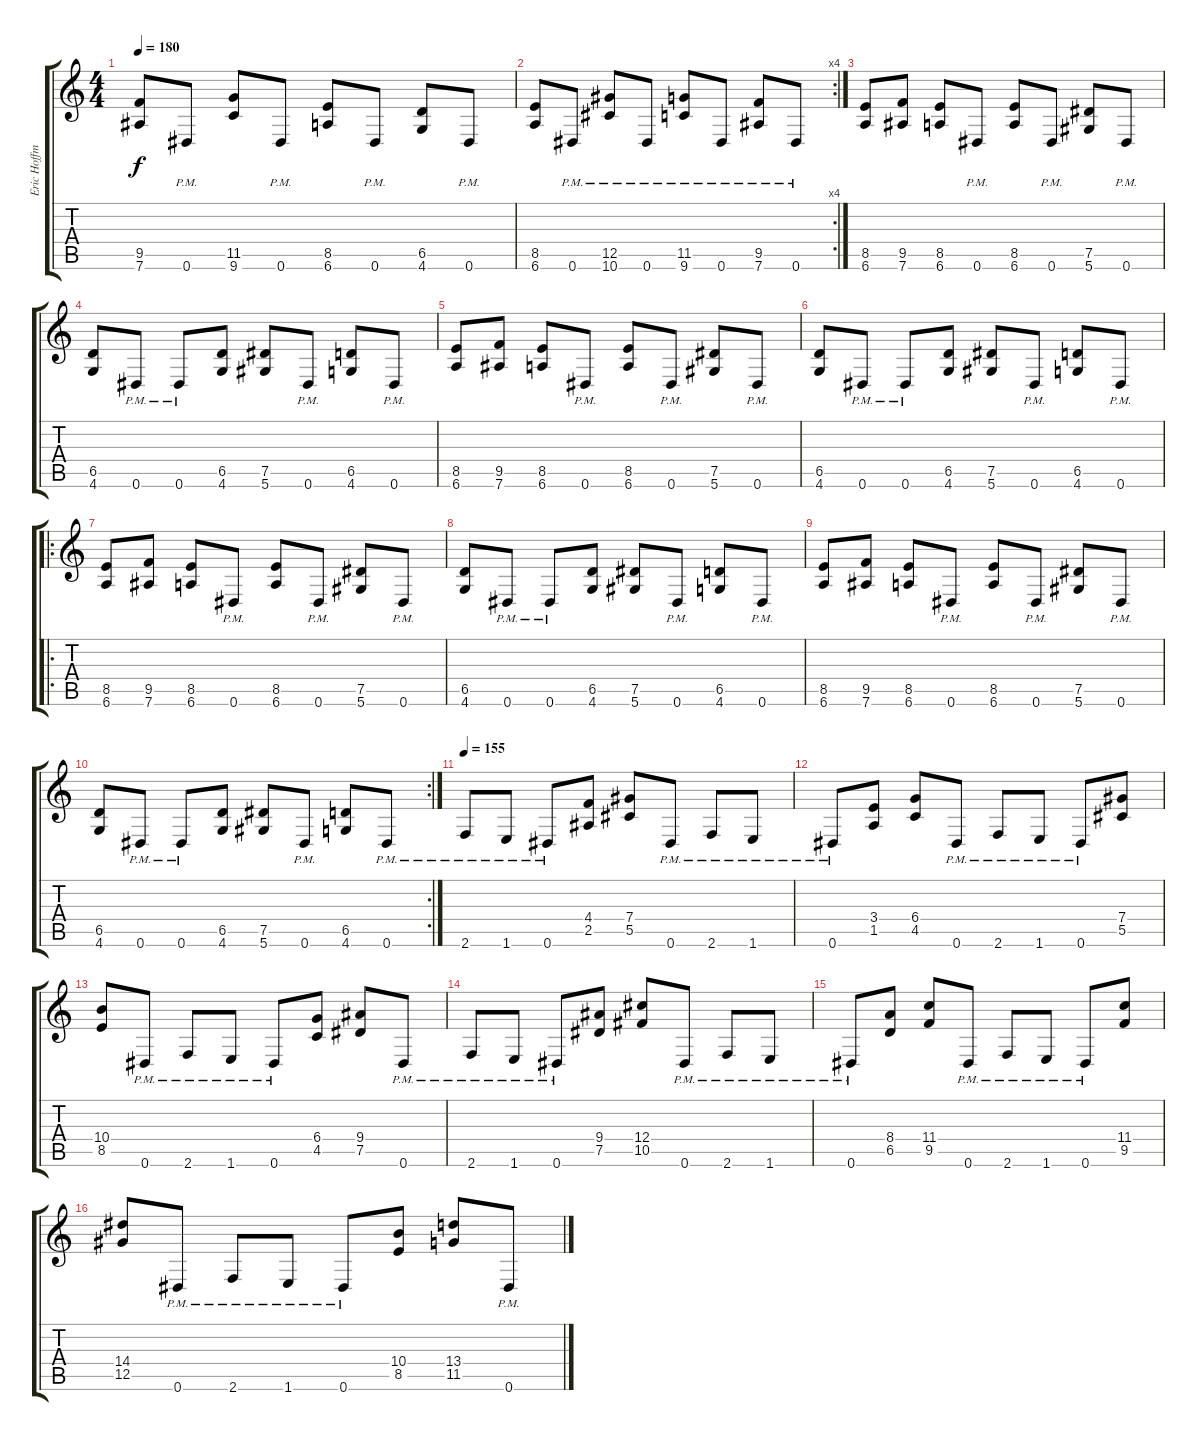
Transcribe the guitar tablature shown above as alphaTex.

\track ("Eric Hoffman" "Eric Hoffm") {instrument distortionguitar}
\staff {score tabs}
\tuning (Eb4 Bb3 Gb3 Db3 Ab2 Eb2) {hide}
\ts (4 4)
\tempo 180
\clef g2
\ks c
(9.5 7.6).8{dy f} 0.6{pm}.8 (11.5 9.6).8 0.6{pm}.8 (8.5 6.6).8 0.6{pm}.8 (6.5 4.6).8 0.6{pm}.8 |
\rc 4
(8.5 6.6).8 0.6{pm}.8 (12.5{pm} 10.6).8 0.6{pm}.8 (11.5{pm} 9.6).8 0.6{pm}.8 (9.5{pm} 7.6).8 0.6{pm}.8 |
(8.5 6.6).8 (9.5 7.6).8 (8.5 6.6).8 0.6{pm}.8 (8.5 6.6).8 0.6{pm}.8 (7.5 5.6).8 0.6{pm}.8 |
(6.5 4.6).8 0.6{pm}.8 0.6{pm}.8 (6.5 4.6).8 (7.5 5.6).8 0.6{pm}.8 (6.5 4.6).8 0.6{pm}.8 |
(8.5 6.6).8 (9.5 7.6).8 (8.5 6.6).8 0.6{pm}.8 (8.5 6.6).8 0.6{pm}.8 (7.5 5.6).8 0.6{pm}.8 |
(6.5 4.6).8 0.6{pm}.8 0.6{pm}.8 (6.5 4.6).8 (7.5 5.6).8 0.6{pm}.8 (6.5 4.6).8 0.6{pm}.8 |
\ro
(8.5 6.6).8 (9.5 7.6).8 (8.5 6.6).8 0.6{pm}.8 (8.5 6.6).8 0.6{pm}.8 (7.5 5.6).8 0.6{pm}.8 |
(6.5 4.6).8 0.6{pm}.8 0.6{pm}.8 (6.5 4.6).8 (7.5 5.6).8 0.6{pm}.8 (6.5 4.6).8 0.6{pm}.8 |
(8.5 6.6).8 (9.5 7.6).8 (8.5 6.6).8 0.6{pm}.8 (8.5 6.6).8 0.6{pm}.8 (7.5 5.6).8 0.6{pm}.8 |
\rc 2
(6.5 4.6).8 0.6{pm}.8 0.6{pm}.8 (6.5 4.6).8 (7.5 5.6).8 0.6{pm}.8 (6.5 4.6).8 0.6{pm}.8 |
\tempo 155
2.6{pm}.8 1.6{pm}.8 0.6{pm}.8 (4.4 2.5).8 (7.4 5.5).8 0.6{pm}.8 2.6{pm}.8 1.6{pm}.8 |
0.6{pm}.8 (3.4 1.5).8 (6.4 4.5).8 0.6{pm}.8 2.6{pm}.8 1.6{pm}.8 0.6{pm}.8 (7.4 5.5).8 |
(10.4 8.5).8 0.6{pm}.8 2.6{pm}.8 1.6{pm}.8 0.6{pm}.8 (6.4 4.5).8 (9.4 7.5).8 0.6{pm}.8 |
2.6{pm}.8 1.6{pm}.8 0.6{pm}.8 (9.4 7.5).8 (12.4 10.5).8 0.6{pm}.8 2.6{pm}.8 1.6{pm}.8 |
0.6{pm}.8 (8.4 6.5).8 (11.4 9.5).8 0.6{pm}.8 2.6{pm}.8 1.6{pm}.8 0.6{pm}.8 (11.4 9.5).8 |
(14.4 12.5).8 0.6{pm}.8 2.6{pm}.8 1.6{pm}.8 0.6{pm}.8 (10.4 8.5).8 (13.4 11.5).8 0.6{pm}.8
